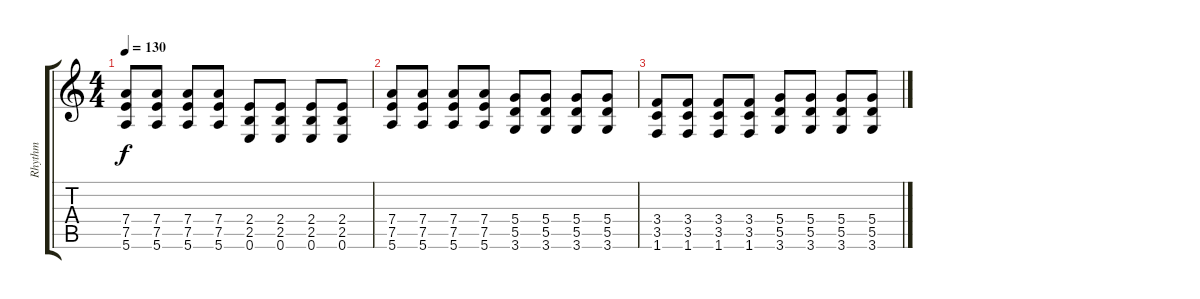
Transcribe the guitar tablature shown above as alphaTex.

\track ("Rhythm" "Rhythm") {instrument distortionguitar}
\staff {score tabs}
\tuning (E4 B3 G3 D3 A2 E2) {hide}
\ts (4 4)
\tempo 130
\clef g2
\ks c
(7.4 7.5 5.6).8{dy f} (7.4 7.5 5.6).8 (7.4 7.5 5.6).8 (7.4 7.5 5.6).8 (2.4 2.5 0.6).8 (2.4 2.5 0.6).8 (2.4 2.5 0.6).8 (2.4 2.5 0.6).8 |
(7.4 7.5 5.6).8 (7.4 7.5 5.6).8 (7.4 7.5 5.6).8 (7.4 7.5 5.6).8 (5.4 5.5 3.6).8 (5.4 5.5 3.6).8 (5.4 5.5 3.6).8 (5.4 5.5 3.6).8 |
(3.4 3.5 1.6).8 (3.4 3.5 1.6).8 (3.4 3.5 1.6).8 (3.4 3.5 1.6).8 (5.4 5.5 3.6).8 (5.4 5.5 3.6).8 (5.4 5.5 3.6).8 (5.4 5.5 3.6).8
